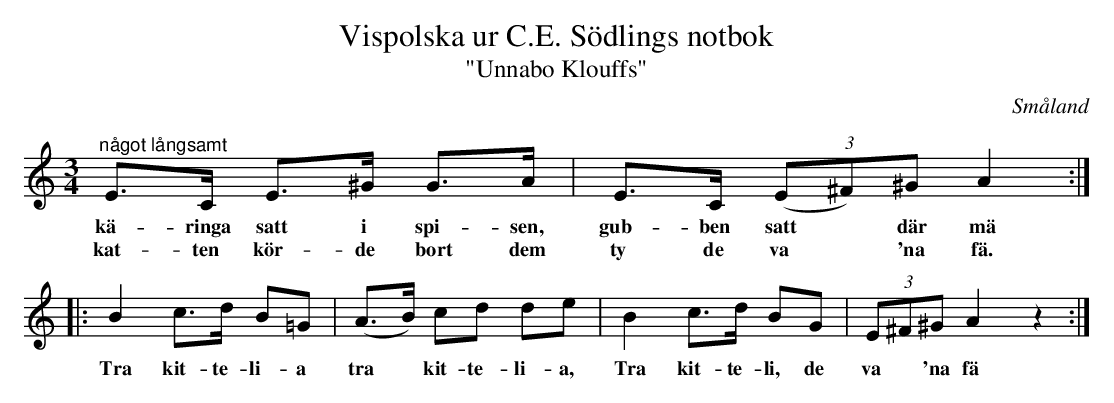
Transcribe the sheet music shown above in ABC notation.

X:1
T:Vispolska ur C.E. Södlings notbok
T:"Unnabo Klouffs"
http://www.smus.se/earkiv/fmk/browselarge.php?lang=sw&katalogid=Upprop+26b&bildnr=00056
O:Småland
M:3/4
L:1/8
K:Am
"^något långsamt" \
E>C E>^G G>A | E>C (3(E^F)^G A2 ::
w: kä-ringa satt i spi-sen, gub-ben satt * där mä
w: kat-ten kör-de bort dem ty de va * 'na fä.
B2 c>d B=G | (A>B) cd de | B2 c>d BG | (3E^F^G A2 z2 :|
w: Tra kit-te-li-a tra * kit-te-li-a, Tra kit-te-li, de va * 'na fä
